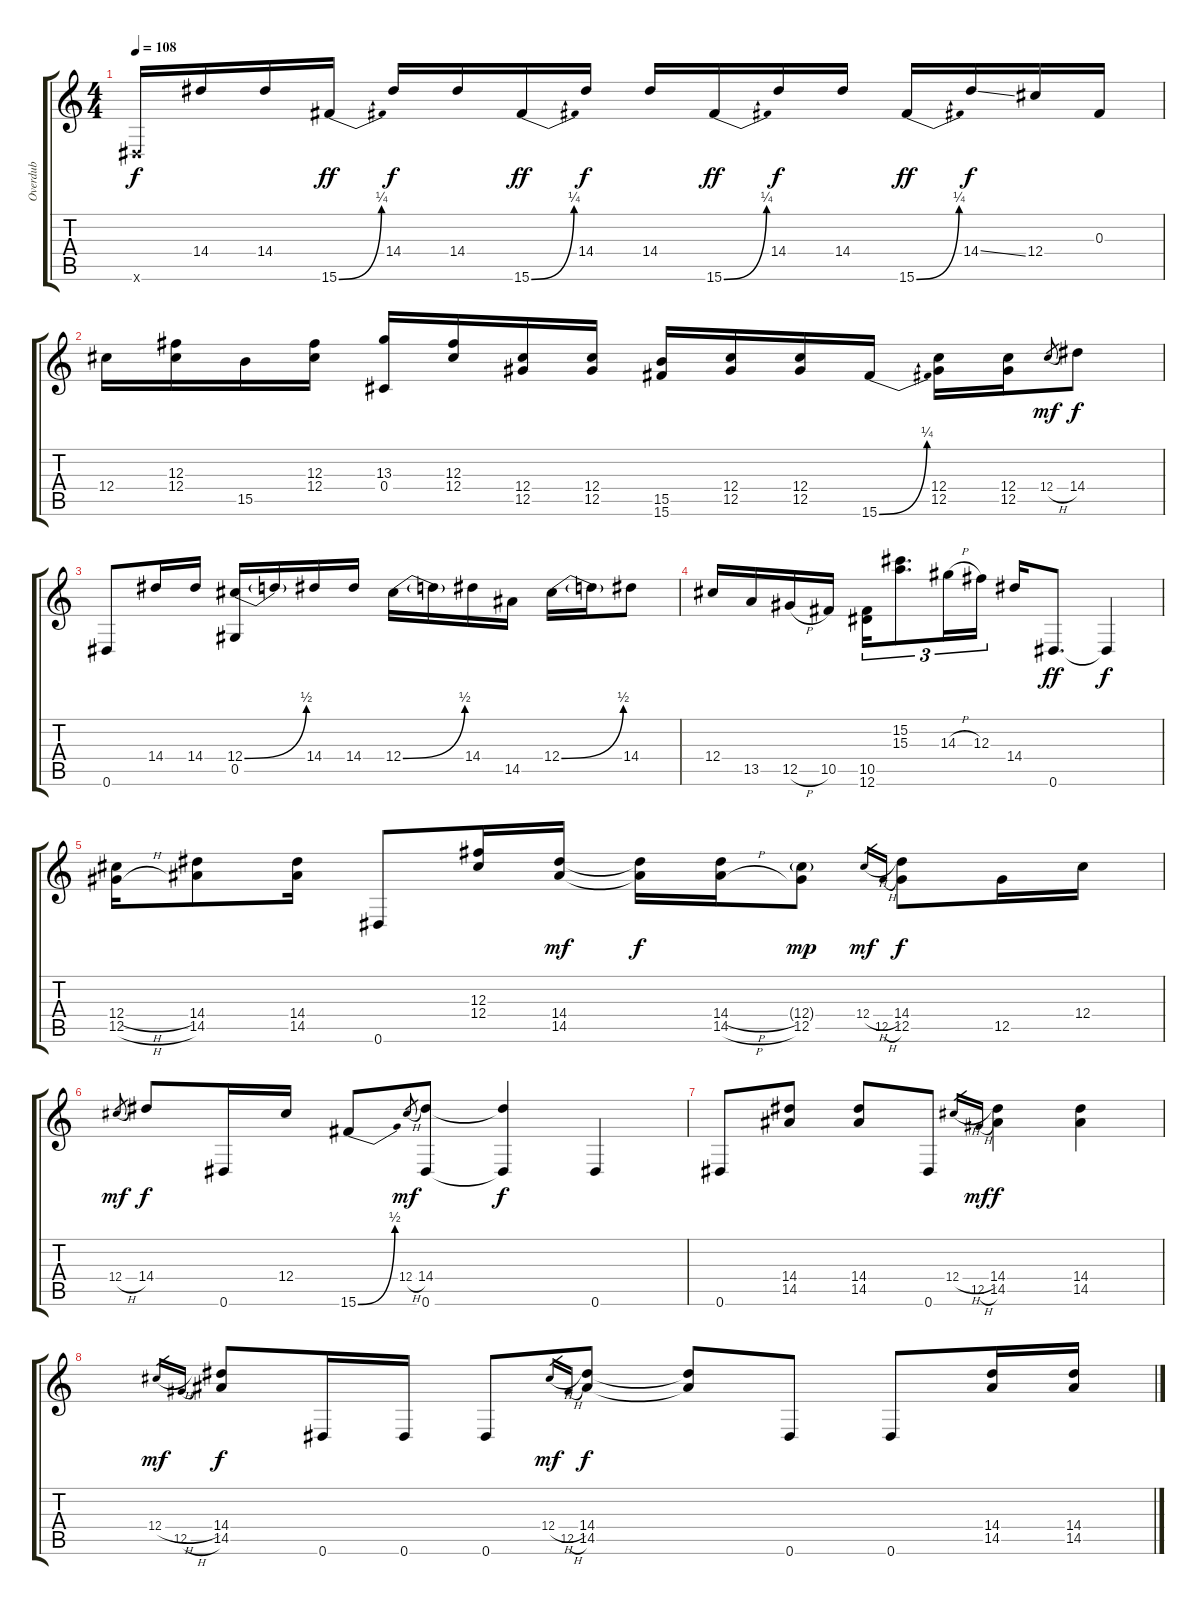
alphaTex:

\track ("Overdub" "Overdub") {instrument fretlessbass}
\staff {score tabs}
\tuning (Eb4 Bb3 Gb3 Db3 Ab2 Eb2) {hide}
\ts (4 4)
\tempo 108
\clef g2
\ks c
0.6{x}.16{dy f} 14.4.16 14.4.16 15.6{be (bend 0 0 60 1)}.16{dy ff} 14.4.16{dy f} 14.4.16 15.6{be (bend 0 0 60 1)}.16{dy ff} 14.4.16{dy f} 14.4.16 15.6{be (bend 0 0 60 1)}.16{dy ff} 14.4.16{dy f} 14.4.16 15.6{be (bend 0 0 60 1)}.16{dy ff} 14.4{ss}.16{dy f} 12.4.16 0.3.16 |
12.4.16 (12.3 12.4).16 15.5.16 (12.3 12.4).16 (13.3 0.4).16 (12.3 12.4).16 (12.4 12.5).16 (12.4 12.5).16 (15.5 15.6).16 (12.4 12.5).16 (12.4 12.5).16 15.6{be (bend 0 0 60 1)}.16 (12.4 12.5).16 (12.4 12.5).16 12.4{h}.8{gr dy mf} 14.4.8{dy f} |
0.6.8 14.4.16 14.4.16 (12.4{be (bend 0 0 60 2)} 0.5).16 12.4{t}.16 14.4.16 14.4.16 12.4{be (bend 0 0 60 2)}.16 12.4{t}.16 14.4.16 14.5.16 12.4{be (bend 0 0 60 2)}.16 12.4{t}.16 14.4.8 |
12.4.16 13.5.16 12.5{h}.16 10.5.16 (10.5 12.6).16{tu (3 2)} (15.2 15.3).8{d tu (3 2)} 14.3{h}.16{tu (3 2)} 12.3.16{tu (3 2)} 14.4.16 0.6.8{d dy ff} 0.6{t}.4{dy f} |
(12.4{h} 12.5{h}).16 (14.4 14.5).8 (14.4 14.5).16 0.6.8 (12.3 12.4).16 (14.4 14.5).16{dy mf} (14.4{t} 14.5{t}).16{dy f} (14.4{h} 14.5{h}).16 (12.4{g} 12.5).8{dy mp} 12.4{h}.16{gr dy mf} 12.5{h}.16{gr} (14.4 12.5).8{dy f} 12.5.16 12.4.16 |
12.4{h}.8{gr dy mf} 14.4.8{dy f} 0.6.16 12.4.16 15.6{be (bend 0 0 60 2)}.8 12.4{h}.8{gr dy mf} (14.4 0.6).8 (14.4{t} 0.6{t}).4{dy f} 0.6.4 |
0.6.8 (14.4 14.5).8 (14.4 14.5).8 0.6.8 12.4{h}.16{gr} 12.5{h}.16{gr dy mf} (14.4 14.5).4{dy f} (14.4 14.5).4 |
12.4{h}.16{gr dy mf} 12.5{h}.16{gr} (14.4 14.5).8{dy f} 0.6.16 0.6.16 0.6.8 12.4{h}.16{gr dy mf} 12.5{h}.16{gr} (14.4 14.5).8{dy f} (14.4{t} 14.5{t}).8 0.6.8 0.6.8 (14.4 14.5).16 (14.4 14.5).16
